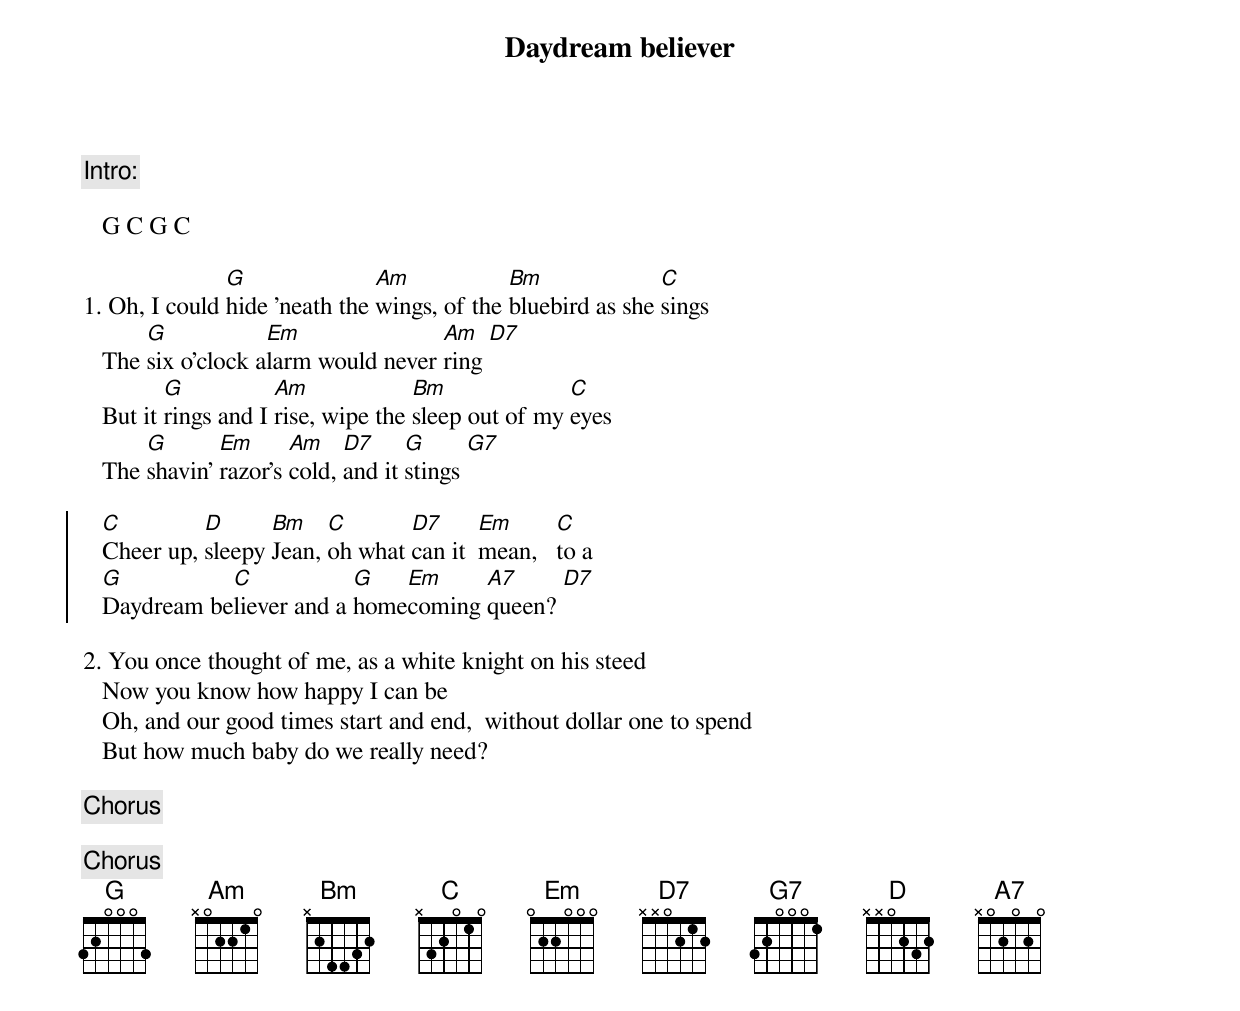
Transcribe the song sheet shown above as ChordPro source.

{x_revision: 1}
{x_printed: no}

{artist The Monkees}
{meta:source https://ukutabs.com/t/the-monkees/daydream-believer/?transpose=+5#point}

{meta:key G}
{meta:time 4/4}

{title: Daydream believer}

{comment: Intro:}

   G C G C

{start_of_verse}
1. Oh, I could [G]hide 'neath the [Am]wings, of the [Bm]bluebird as she [C]sings
   The [G]six o'clock a[Em]larm would never [Am]ring [D7]
   But it [G]rings and I [Am]rise, wipe the [Bm]sleep out of my [C]eyes
   The [G]shavin' [Em]razor's [Am]cold, [D7]and it [G]stings [G7]
{end_of_verse}

{soc}
   [C]Cheer up, [D]sleepy [Bm]Jean, [C]oh what [D7]can it  [Em]mean,   [C]to a
   [G]Daydream be[C]liever and a [G]home[Em]coming [A7]queen? [D7]
{eoc}

{start_of_verse}
2. You once thought of me, as a white knight on his steed
   Now you know how happy I can be
   Oh, and our good times start and end,  without dollar one to spend
   But how much baby do we really need?
{end_of_verse}

{chorus}

{chorus}
